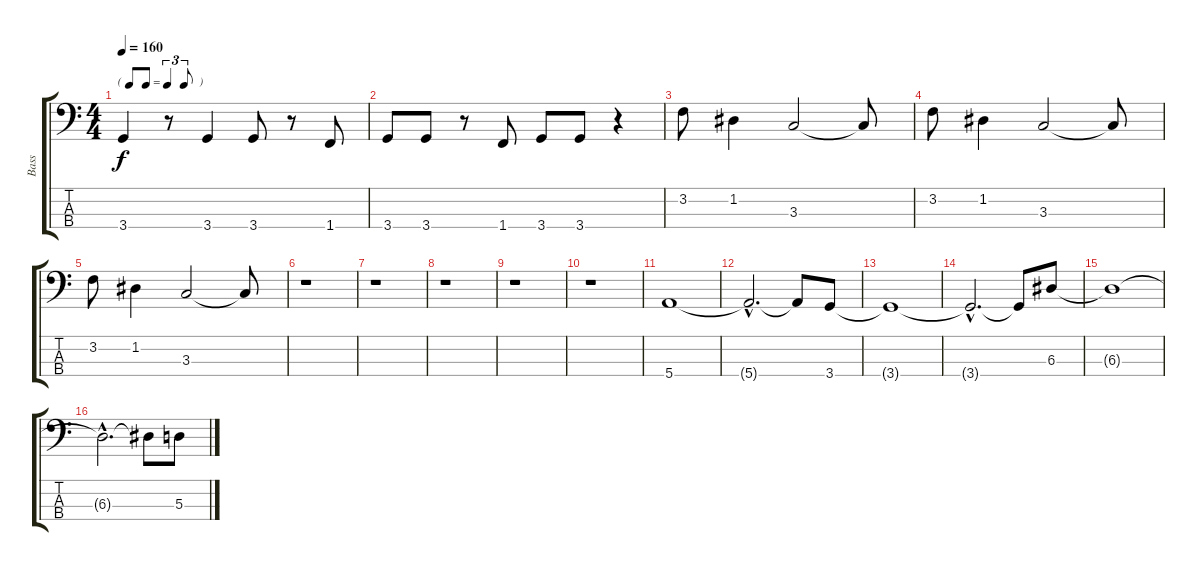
\track ("Bass" "Bass") {instrument electricbassfinger}
\staff {score tabs}
\tuning (G2 D2 A1 E1) {hide}
\ts (4 4)
\tf triplet8th
\tempo 160
\clef f4
\ks c
3.4.4{dy f} r.8 3.4.4 3.4.8 r.8 1.4.8 |
3.4.8 3.4.8 r.8 1.4.8 3.4.8 3.4.8 r.4 |
3.2.8 1.2.4 3.3.2 3.3{t}.8 |
3.2.8 1.2.4 3.3.2 3.3{t}.8 |
3.2.8 1.2.4 3.3.2 3.3{t}.8 |
r.1 |
r.1 |
r.1 |
r.1 |
r.1 |
5.4.1 |
5.4{hac t}.2{d} 5.4{t}.8 3.4.8 |
3.4{t}.1 |
3.4{hac t}.2{d} 3.4{t}.8 6.3.8 |
6.3{t}.1 |
6.3{hac t}.2{d} 6.3{t}.8 5.3.8
